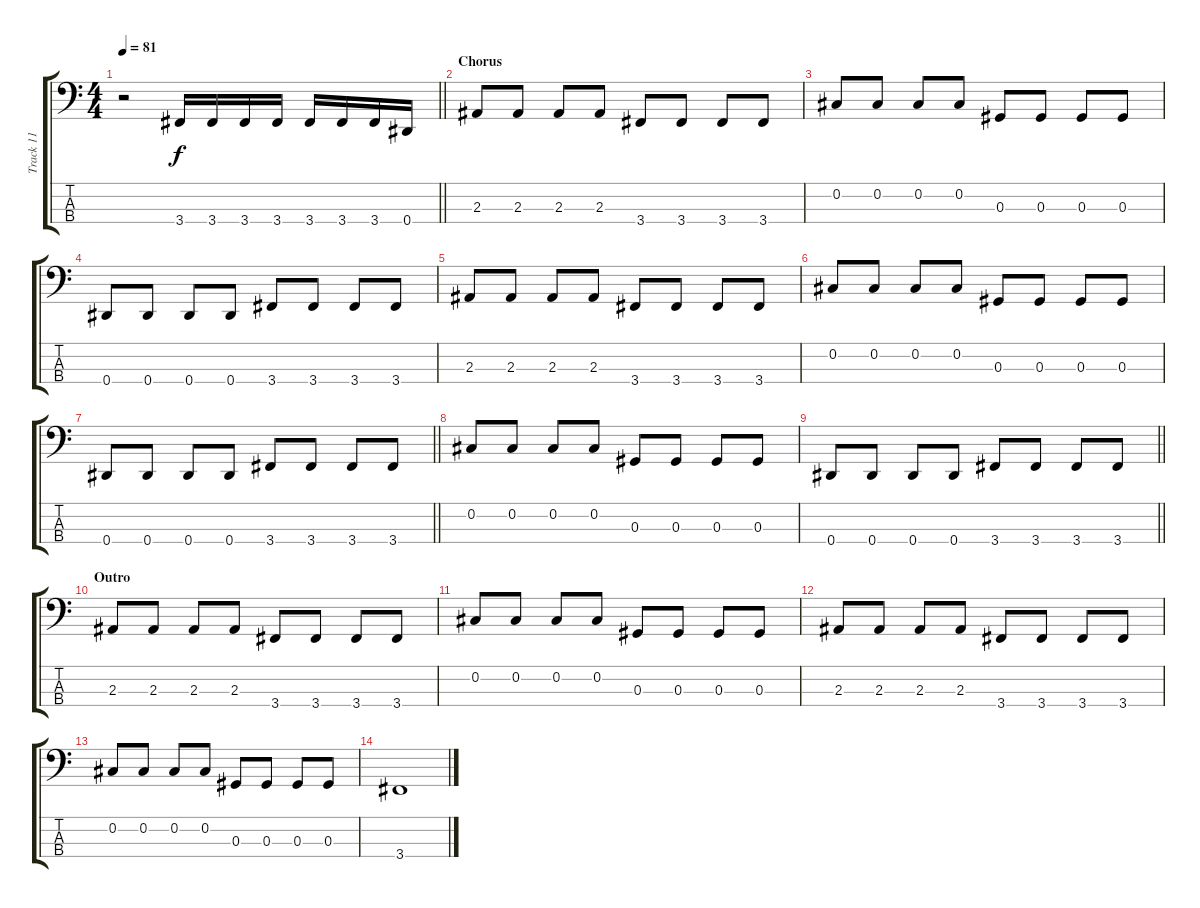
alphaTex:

\track ("Track 11" "Track 11") {instrument electricbasspick}
\staff {score tabs}
\tuning (Gb2 Db2 Ab1 Eb1) {hide}
\ts (4 4)
\tempo 81
\clef f4
\barLineRight lightlight
\ks c
r.2{dy f} 3.4.16 3.4.16 3.4.16 3.4.16 3.4.16 3.4.16 3.4.16 0.4.16 |
\section ("" "Chorus")
2.3.8 2.3.8 2.3.8 2.3.8 3.4.8 3.4.8 3.4.8 3.4.8 |
0.2.8 0.2.8 0.2.8 0.2.8 0.3.8 0.3.8 0.3.8 0.3.8 |
0.4.8 0.4.8 0.4.8 0.4.8 3.4.8 3.4.8 3.4.8 3.4.8 |
2.3.8 2.3.8 2.3.8 2.3.8 3.4.8 3.4.8 3.4.8 3.4.8 |
0.2.8 0.2.8 0.2.8 0.2.8 0.3.8 0.3.8 0.3.8 0.3.8 |
\barLineRight lightlight
0.4.8 0.4.8 0.4.8 0.4.8 3.4.8 3.4.8 3.4.8 3.4.8 |
0.2.8 0.2.8 0.2.8 0.2.8 0.3.8 0.3.8 0.3.8 0.3.8 |
\barLineRight lightlight
0.4.8 0.4.8 0.4.8 0.4.8 3.4.8 3.4.8 3.4.8 3.4.8 |
\section ("" "Outro")
2.3.8 2.3.8 2.3.8 2.3.8 3.4.8 3.4.8 3.4.8 3.4.8 |
0.2.8 0.2.8 0.2.8 0.2.8 0.3.8 0.3.8 0.3.8 0.3.8 |
2.3.8 2.3.8 2.3.8 2.3.8 3.4.8 3.4.8 3.4.8 3.4.8 |
0.2.8 0.2.8 0.2.8 0.2.8 0.3.8 0.3.8 0.3.8 0.3.8 |
3.4.1
